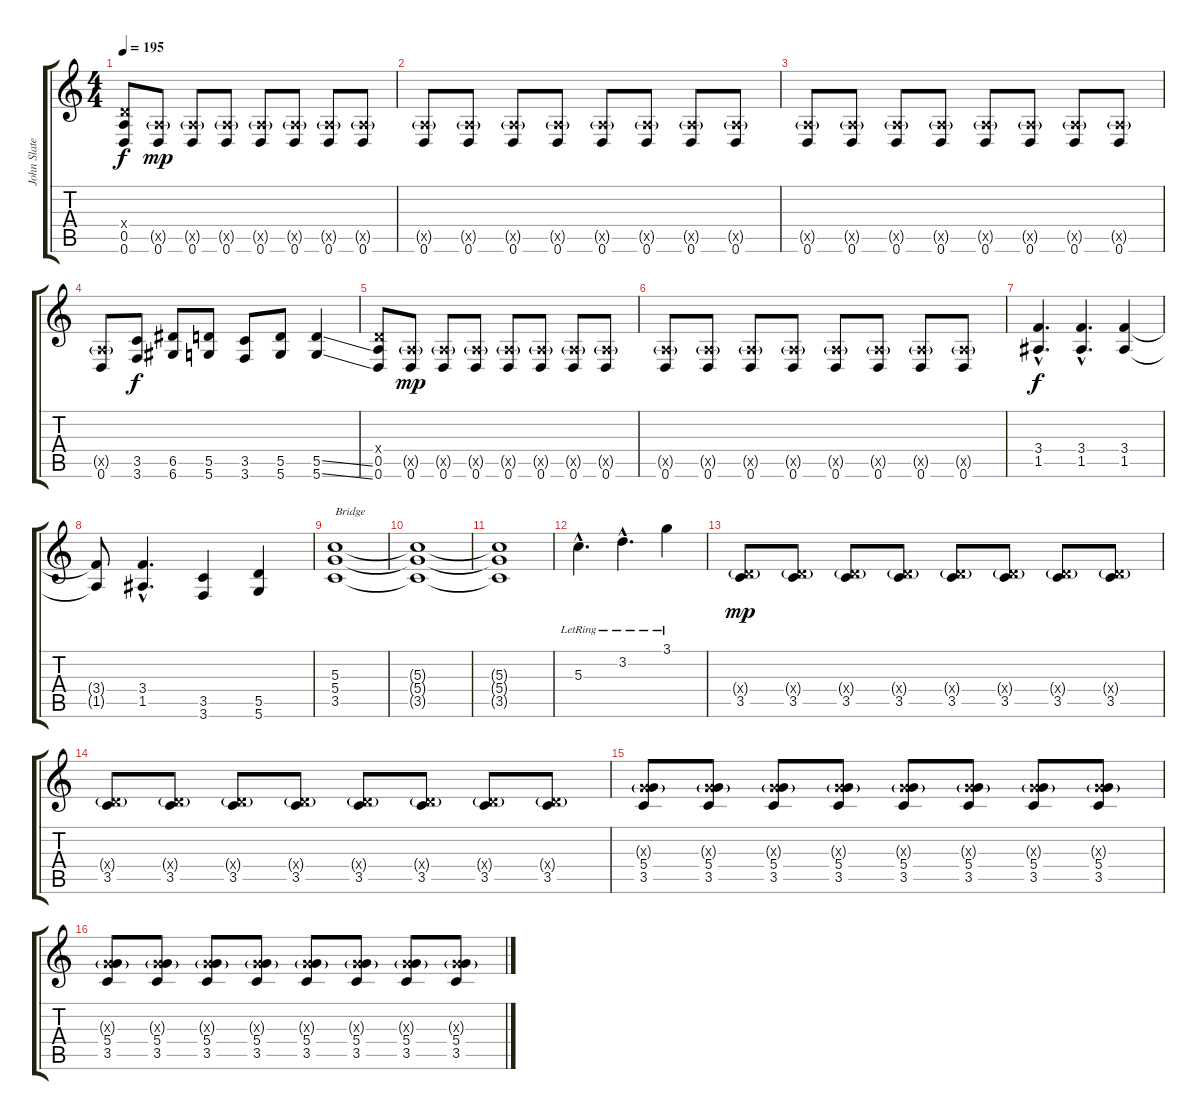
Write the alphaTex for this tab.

\track ("John Slater" "John Slate") {instrument distortionguitar}
\staff {score tabs}
\tuning (E4 B3 G3 D3 A2 D2) {hide}
\ts (4 4)
\tempo 195
\clef g2
\ks c
(0.4{x} 0.5 0.6).8{dy f} (0.5{g x} 0.6).8{dy mp} (0.5{g x} 0.6).8 (0.5{g x} 0.6).8 (0.5{g x} 0.6).8 (0.5{g x} 0.6).8 (0.5{g x} 0.6).8 (0.5{g x} 0.6).8 |
(0.5{g x} 0.6).8 (0.5{g x} 0.6).8 (0.5{g x} 0.6).8 (0.5{g x} 0.6).8 (0.5{g x} 0.6).8 (0.5{g x} 0.6).8 (0.5{g x} 0.6).8 (0.5{g x} 0.6).8 |
(0.5{g x} 0.6).8 (0.5{g x} 0.6).8 (0.5{g x} 0.6).8 (0.5{g x} 0.6).8 (0.5{g x} 0.6).8 (0.5{g x} 0.6).8 (0.5{g x} 0.6).8 (0.5{g x} 0.6).8 |
(0.5{g x} 0.6).8 (3.5 3.6).8{dy f} (6.5 6.6).8 (5.5 5.6).8 (3.5 3.6).8 (5.5 5.6).8 (5.5{ss} 5.6{ss}).4 |
(0.4{x} 0.5 0.6).8 (0.5{g x} 0.6).8{dy mp} (0.5{g x} 0.6).8 (0.5{g x} 0.6).8 (0.5{g x} 0.6).8 (0.5{g x} 0.6).8 (0.5{g x} 0.6).8 (0.5{g x} 0.6).8 |
(0.5{g x} 0.6).8 (0.5{g x} 0.6).8 (0.5{g x} 0.6).8 (0.5{g x} 0.6).8 (0.5{g x} 0.6).8 (0.5{g x} 0.6).8 (0.5{g x} 0.6).8 (0.5{g x} 0.6).8 |
(3.4{hac} 1.5{hac}).4{d dy f} (3.4{hac} 1.5{hac}).4{d} (3.4 1.5).4 |
(3.4{t} 1.5{t}).8 (3.4{hac} 1.5{hac}).4{d} (3.5 3.6).4 (5.5 5.6).4 |
(5.3 5.4 3.5).1{txt "Bridge" volume 12} |
(5.3{t} 5.4{t} 3.5{t}).1 |
(5.3{t} 5.4{t} 3.5{t}).1 |
5.3{hac lr}.4{d} 3.2{hac lr}.4{d} 3.1{lr}.4 |
(0.4{g x} 3.5).8{dy mp} (0.4{g x} 3.5).8 (0.4{g x} 3.5).8 (0.4{g x} 3.5).8 (0.4{g x} 3.5).8 (0.4{g x} 3.5).8 (0.4{g x} 3.5).8 (0.4{g x} 3.5).8 |
(0.4{g x} 3.5).8 (0.4{g x} 3.5).8 (0.4{g x} 3.5).8 (0.4{g x} 3.5).8 (0.4{g x} 3.5).8 (0.4{g x} 3.5).8 (0.4{g x} 3.5).8 (0.4{g x} 3.5).8 |
(0.3{g x} 5.4 3.5).8 (0.3{g x} 5.4 3.5).8 (0.3{g x} 5.4 3.5).8 (0.3{g x} 5.4 3.5).8 (0.3{g x} 5.4 3.5).8 (0.3{g x} 5.4 3.5).8 (0.3{g x} 5.4 3.5).8 (0.3{g x} 5.4 3.5).8 |
(0.3{g x} 5.4 3.5).8 (0.3{g x} 5.4 3.5).8 (0.3{g x} 5.4 3.5).8 (0.3{g x} 5.4 3.5).8 (0.3{g x} 5.4 3.5).8 (0.3{g x} 5.4 3.5).8 (0.3{g x} 5.4 3.5).8 (0.3{g x} 5.4 3.5).8
